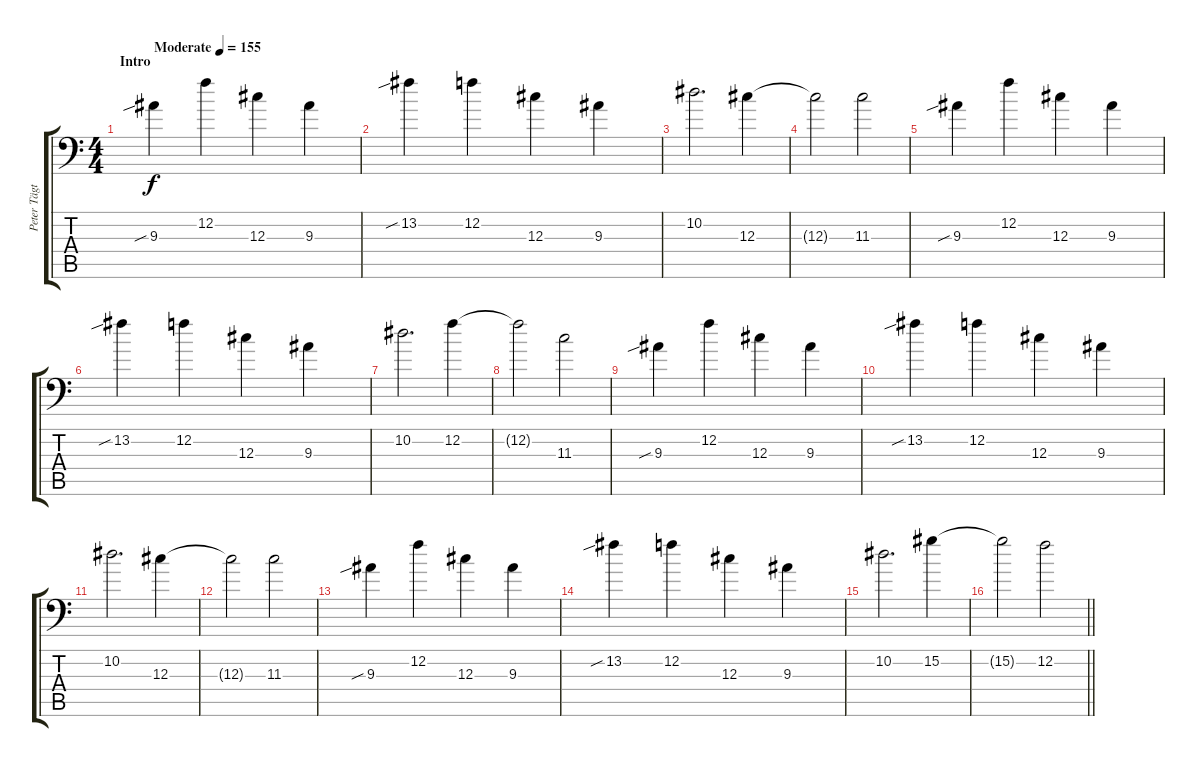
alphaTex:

\track ("Peter Tägtgren (Lead 1)" "Peter Tägt") {instrument distortionguitar}
\staff {score tabs}
\tuning (Bb3 F3 Db3 Ab2 Eb2 Bb1) {hide}
\ts (4 4)
\section ("" "Intro")
\tempo (155 "Moderate")
\clef f4
\ks c
9.3{sib}.4{dy f instrument distortionguitar} 12.2.4 12.3.4 9.3.4 |
13.2{sib}.4 12.2.4 12.3.4 9.3.4 |
10.2.2{d} 12.3.4 |
12.3{t}.2 11.3.2 |
9.3{sib}.4 12.2.4 12.3.4 9.3.4 |
13.2{sib}.4 12.2.4 12.3.4 9.3.4 |
10.2.2{d} 12.2.4 |
12.2{t}.2 11.3.2 |
9.3{sib}.4 12.2.4 12.3.4 9.3.4 |
13.2{sib}.4 12.2.4 12.3.4 9.3.4 |
10.2.2{d} 12.3.4 |
12.3{t}.2 11.3.2 |
9.3{sib}.4 12.2.4 12.3.4 9.3.4 |
13.2{sib}.4 12.2.4 12.3.4 9.3.4 |
10.2.2{d} 15.2.4 |
\barLineRight lightlight
15.2{t}.2 12.2.2
